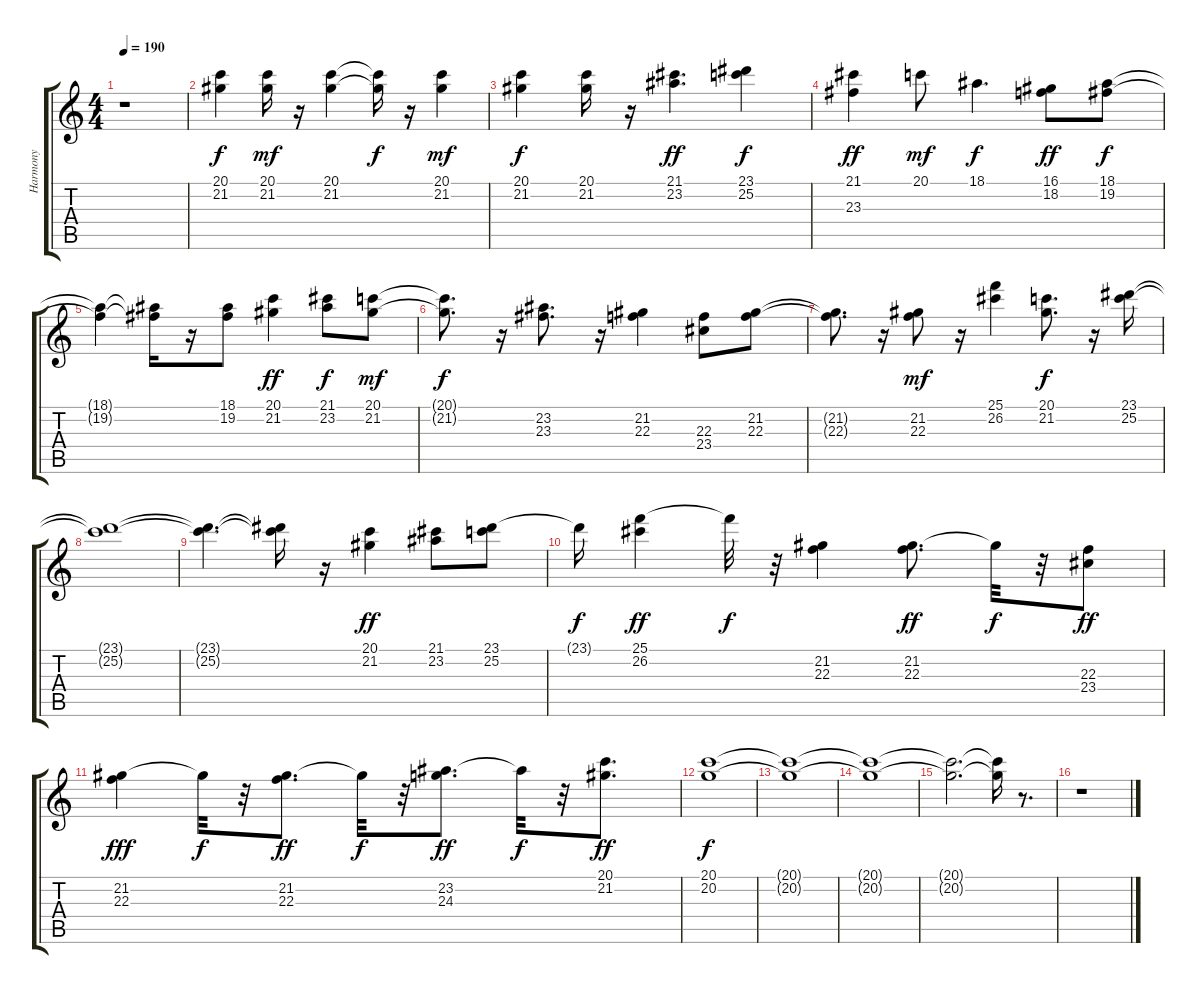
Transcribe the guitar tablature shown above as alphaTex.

\track ("Harmony" "Harmony") {instrument piccolo}
\staff {score tabs}
\tuning (E4 B3 G3 D3 A2 E2) {hide}
\ts (4 4)
\tempo 190
\clef g2
\ks c
r.1{dy f} |
(20.1 21.2).4 (20.1 21.2).16{dy mf} r.16 (20.1 21.2).4 (20.1{t} 21.2{t}).16{dy f} r.16 (20.1 21.2).4{dy mf} |
(20.1 21.2).4{dy f} (20.1 21.2).16 r.16 (21.1 23.2).4{d dy ff} (23.1 25.2).4{dy f} |
(21.1 23.3).4{dy ff} 20.1.8{dy mf} 18.1.4{d dy f} (16.1 18.2).8{dy ff} (18.1 19.2).8{dy f} |
(18.1{t} 19.2{t}).4 (18.1{t} 19.2{t}).16 r.16 (18.1 19.2).8 (20.1 21.2).4{dy ff} (21.1 23.2).8{dy f} (20.1 21.2).8{dy mf} |
(20.1{t} 21.2{t}).8{d dy f} r.16 (23.2 23.3).8{d} r.16 (21.2 22.3).4 (22.3 23.4).8 (21.2 22.3).8 |
(21.2{t} 22.3{t}).8{d} r.16 (21.2 22.3).8{dy mf} r.16 (25.1 26.2).4 (20.1 21.2).8{d dy f} r.16 (23.1 25.2).16 |
(23.1{t} 25.2{t}).1 |
(23.1{t} 25.2{t}).4{d} (23.1{t} 25.2{t}).16 r.16 (20.1 21.2).4{dy ff} (21.1 23.2).8 (23.1 25.2).8 |
23.1{t}.16{dy f} (25.1 26.2).4{dy ff} 25.1{t}.32{dy f} r.32 (21.2 22.3).4 (21.2 22.3).8{d dy ff} 21.2{t}.32{dy f} r.32 (22.3 23.4).8{dy ff} |
(21.2 22.3).4{dy fff} 21.2{t}.32{dy f} r.32 (21.2 22.3).8{d dy ff} 21.2{t}.32{dy f} r.32 (23.2 24.3).8{d dy ff} 23.2{t}.32{dy f} r.32 (20.1 21.2).8{d dy ff} |
(20.1 20.2).1{dy f} |
(20.1{t} 20.2{t}).1 |
(20.1{t} 20.2{t}).1 |
(20.1{t} 20.2{t}).2{d} (20.1{t} 20.2{t}).16 r.8{d} |
r.1
